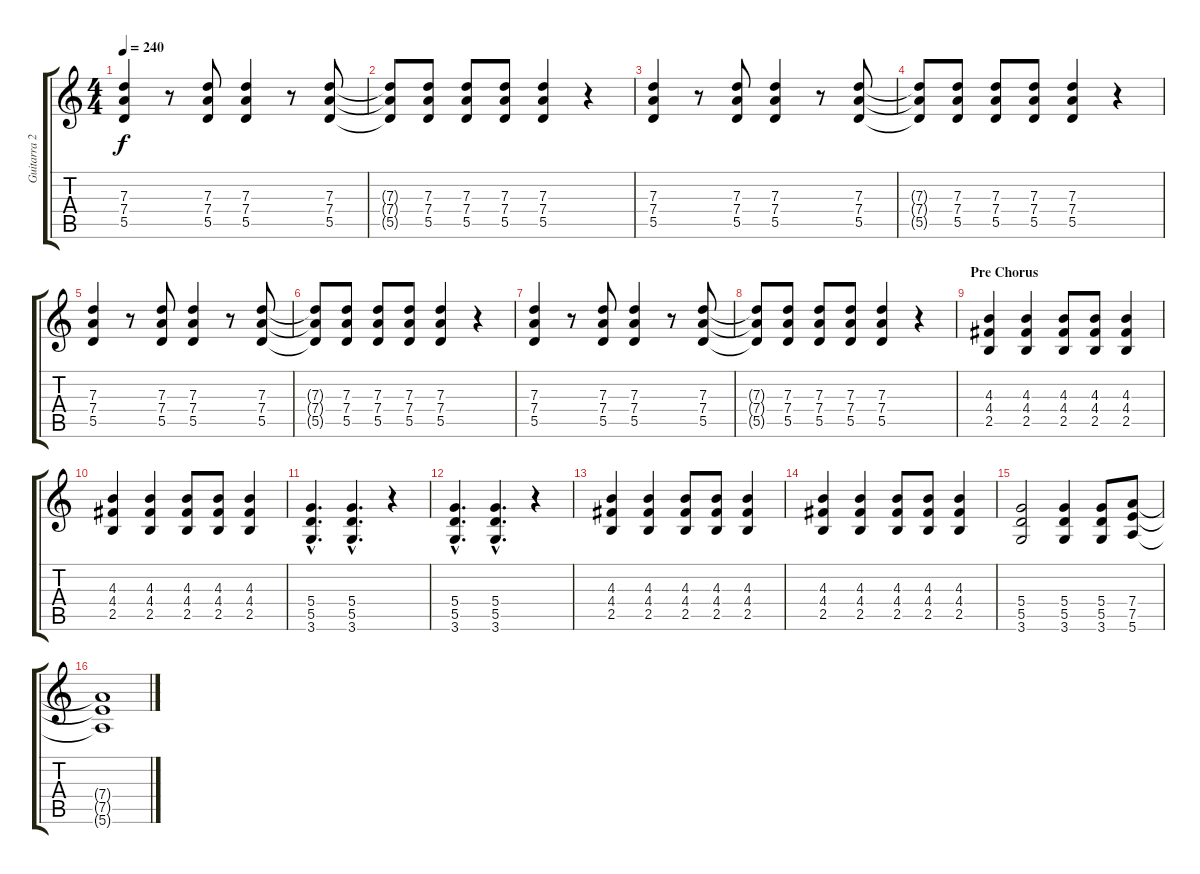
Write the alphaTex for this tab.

\track ("Guitarra 2 - Erik" "Guitarra 2") {instrument distortionguitar}
\staff {score tabs}
\tuning (E4 B3 G3 D3 A2 E2) {hide}
\ts (4 4)
\tempo 240
\clef g2
\ks c
(7.3 7.4 5.5).4{dy f} r.8 (7.3 7.4 5.5).8 (7.3 7.4 5.5).4 r.8 (7.3 7.4 5.5).8 |
(7.3{t} 7.4{t} 5.5{t}).8 (7.3 7.4 5.5).8 (7.3 7.4 5.5).8 (7.3 7.4 5.5).8 (7.3 7.4 5.5).4 r.4 |
(7.3 7.4 5.5).4 r.8 (7.3 7.4 5.5).8 (7.3 7.4 5.5).4 r.8 (7.3 7.4 5.5).8 |
(7.3{t} 7.4{t} 5.5{t}).8 (7.3 7.4 5.5).8 (7.3 7.4 5.5).8 (7.3 7.4 5.5).8 (7.3 7.4 5.5).4 r.4 |
(7.3 7.4 5.5).4 r.8 (7.3 7.4 5.5).8 (7.3 7.4 5.5).4 r.8 (7.3 7.4 5.5).8 |
(7.3{t} 7.4{t} 5.5{t}).8 (7.3 7.4 5.5).8 (7.3 7.4 5.5).8 (7.3 7.4 5.5).8 (7.3 7.4 5.5).4 r.4 |
(7.3 7.4 5.5).4 r.8 (7.3 7.4 5.5).8 (7.3 7.4 5.5).4 r.8 (7.3 7.4 5.5).8 |
(7.3{t} 7.4{t} 5.5{t}).8 (7.3 7.4 5.5).8 (7.3 7.4 5.5).8 (7.3 7.4 5.5).8 (7.3 7.4 5.5).4 r.4 |
\section ("" "Pre Chorus")
(4.3 4.4 2.5).4 (4.3 4.4 2.5).4 (4.3 4.4 2.5).8 (4.3 4.4 2.5).8 (4.3 4.4 2.5).4 |
(4.3 4.4 2.5).4 (4.3 4.4 2.5).4 (4.3 4.4 2.5).8 (4.3 4.4 2.5).8 (4.3 4.4 2.5).4 |
(5.4{hac} 5.5{hac} 3.6{hac}).4{d} (5.4{hac} 5.5{hac} 3.6{hac}).4{d} r.4 |
(5.4{hac} 5.5{hac} 3.6{hac}).4{d} (5.4{hac} 5.5{hac} 3.6{hac}).4{d} r.4 |
(4.3 4.4 2.5).4 (4.3 4.4 2.5).4 (4.3 4.4 2.5).8 (4.3 4.4 2.5).8 (4.3 4.4 2.5).4 |
(4.3 4.4 2.5).4 (4.3 4.4 2.5).4 (4.3 4.4 2.5).8 (4.3 4.4 2.5).8 (4.3 4.4 2.5).4 |
(5.4 5.5 3.6).2 (5.4 5.5 3.6).4 (5.4 5.5 3.6).8 (7.4 7.5 5.6).8 |
(7.4{t} 7.5{t} 5.6{t}).1
